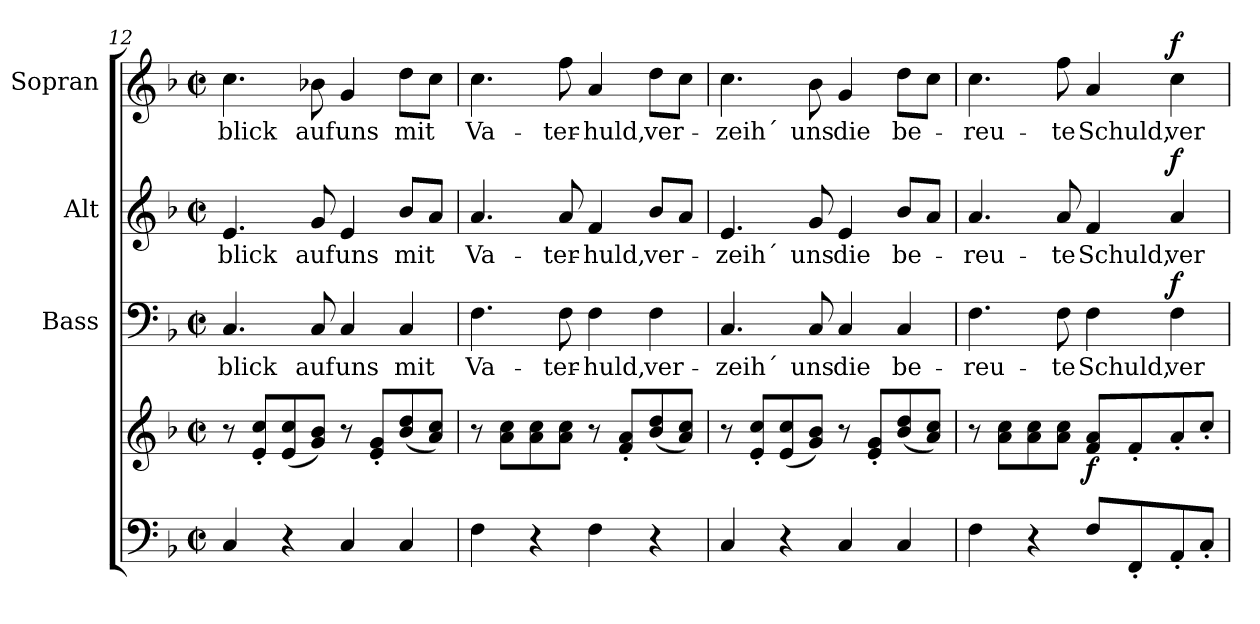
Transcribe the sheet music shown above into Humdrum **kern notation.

**kern	**kern	**dynam	**kern	**text	**dynam	**kern	**text	**dynam	**kern	**text	**dynam
*part4	*part4	*part4	*part3	*part3	*part3	*part2	*part2	*part2	*part1	*part1	*part1
*staff5	*staff4	*staff4/5	*staff3	*staff3	*staff3	*staff2	*staff2	*staff2	*staff1	*staff1	*staff1
*	*	*	*I"Bass	*	*	*I"Alt	*	*	*I"Sopran	*	*
!!LO:LB:g=z
*clefF4	*clefG2	*	*clefF4	*	*	*clefG2	*	*	*clefG2	*	*
*k[b-]	*k[b-]	*	*k[b-]	*	*	*k[b-]	*	*	*k[b-]	*	*
*F:	*F:	*	*F:	*	*	*F:	*	*	*F:	*	*
*M2/2	*M2/2	*	*M2/2	*	*	*M2/2	*	*	*M2/2	*	*
*met(c|)	*met(c|)	*	*met(c|)	*	*	*met(c|)	*	*	*met(c|)	*	*
=12	=12	=12	=12	=12	=12	=12	=12	=12	=12	=12	=12
!	!	!	!	!LO:LY:b	!	!	!LO:LY:b	!	!	!LO:LY:b	!
4C/	8r	.	4.C/	blick	.	4.e/	blick	.	4.cc\	blick	.
.	8e/'< 8cc/'<L	.	.	.	.	.	.	.	.	.	.
4r	(<8e/ 8cc/	.	.	.	.	.	.	.	.	.	.
!	!	!	!	!LO:LY:b	!	!	!LO:LY:b	!	!	!LO:LY:b	!
.	8g/ 8b-/J)	.	8C/	auf	.	8g/	auf	.	8b-X\	auf	.
!	!	!	!	!LO:LY:b	!	!	!LO:LY:b	!	!	!LO:LY:b	!
4C/	8r	.	4C/	uns	.	4e/	uns	.	4g/	uns	.
.	8e/'< 8g/'<L	.	.	.	.	.	.	.	.	.	.
!	!	!	!	!LO:LY:b	!	!	!LO:LY:b	!	!	!LO:LY:b	!
4C/	(<8b-/ 8dd/	.	4C/	mit	.	8b-/L	mit	.	8dd\L	mit	.
.	8a/ 8cc/J)	.	.	.	.	8a/J	.	.	8cc\J	.	.
=13	=13	=13	=13	=13	=13	=13	=13	=13	=13	=13	=13
!	!	!	!	!LO:LY:b	!	!	!LO:LY:b	!	!	!LO:LY:b	!
4F\	8r	.	4.F\	Va-	.	4.a/	Va-	.	4.cc\	Va-	.
.	8a\ 8cc\L	.	.	.	.	.	.	.	.	.	.
4r	8a\ 8cc\	.	.	.	.	.	.	.	.	.	.
!	!	!	!	!LO:LY:b	!	!	!LO:LY:b	!	!	!LO:LY:b	!
.	8a\ 8cc\J	.	8F\	-ter-	.	8a/	-ter-	.	8ff\	-ter-	.
!	!	!	!	!LO:LY:b	!	!	!LO:LY:b	!	!	!LO:LY:b	!
4F\	8r	.	4F\	-huld,	.	4f/	-huld,	.	4a/	-huld,	.
.	8f/'< 8a/'<L	.	.	.	.	.	.	.	.	.	.
!	!	!	!	!LO:LY:b	!	!	!LO:LY:b	!	!	!LO:LY:b	!
4r	(<8b-/ 8dd/	.	4F\	ver-	.	8b-/L	ver-	.	8dd\L	ver-	.
.	8a/ 8cc/J)	.	.	.	.	8a/J	.	.	8cc\J	.	.
=14	=14	=14	=14	=14	=14	=14	=14	=14	=14	=14	=14
!	!	!	!	!LO:LY:b	!	!	!LO:LY:b	!	!	!LO:LY:b	!
4C/	8r	.	4.C/	-zeih´	.	4.e/	-zeih´	.	4.cc\	-zeih´	.
.	8e/'< 8cc/'<L	.	.	.	.	.	.	.	.	.	.
4r	(<8e/ 8cc/	.	.	.	.	.	.	.	.	.	.
!	!	!	!	!LO:LY:b	!	!	!LO:LY:b	!	!	!LO:LY:b	!
.	8g/ 8b-/J)	.	8C/	uns	.	8g/	uns	.	8b-\	uns	.
!	!	!	!	!LO:LY:b	!	!	!LO:LY:b	!	!	!LO:LY:b	!
4C/	8r	.	4C/	die	.	4e/	die	.	4g/	die	.
.	8e/'< 8g/'<L	.	.	.	.	.	.	.	.	.	.
!	!	!	!	!LO:LY:b	!	!	!LO:LY:b	!	!	!LO:LY:b	!
4C/	(<8b-/ 8dd/	.	4C/	be-	.	8b-/L	be-	.	8dd\L	be-	.
.	8a/ 8cc/J)	.	.	.	.	8a/J	.	.	8cc\J	.	.
=15	=15	=15	=15	=15	=15	=15	=15	=15	=15	=15	=15
!	!	!	!	!LO:LY:b	!	!	!LO:LY:b	!	!	!LO:LY:b	!
4F\	8r	.	4.F\	-reu-	.	4.a/	-reu-	.	4.cc\	-reu-	.
.	8a\ 8cc\L	.	.	.	.	.	.	.	.	.	.
4r	8a\ 8cc\	.	.	.	.	.	.	.	.	.	.
!	!	!	!	!LO:LY:b	!	!	!LO:LY:b	!	!	!LO:LY:b	!
.	8a\ 8cc\J	.	8F\	-te	.	8a/	-te	.	8ff\	-te	.
!	!	!LO:DY:b	!	!LO:LY:b	!	!	!LO:LY:b	!	!	!LO:LY:b	!
8F/L	8f/ 8a/L	f	4F\	Schuld,	.	4f/	Schuld,	.	4a/	Schuld,	.
8FF'</	8f'</	.	.	.	.	.	.	.	.	.	.
!	!	!	!	!LO:LY:b	!LO:DY:a	!	!LO:LY:b	!LO:DY:a	!	!LO:LY:b	!LO:DY:a
8AA'</	8a'</	.	4F\	ver-	f	4a/	ver-	f	4cc\	ver-	f
8C'</J	8cc'</J	.	.	.	.	.	.	.	.	.	.
=	=	=	=	=	=	=	=	=	=	=	=
*-	*-	*-	*-	*-	*-	*-	*-	*-	*-	*-	*-
